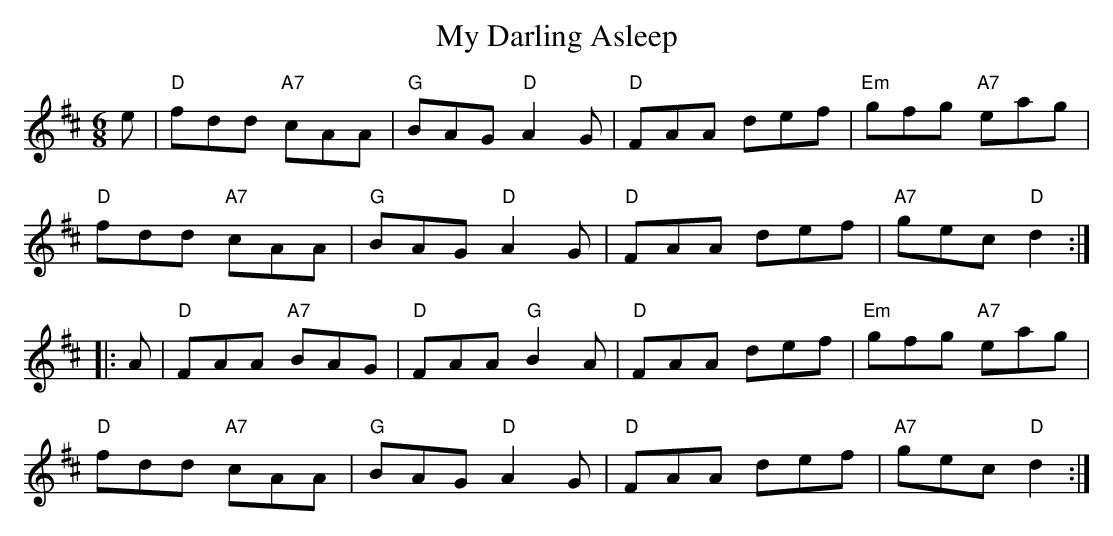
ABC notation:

X:1
T: My Darling Asleep
M: 6/8
L: 1/8
K: D
   e |\
"D"fdd "A7"cAA | "G"BAG "D"A2G | "D"FAA def | "Em"gfg "A7"eag |
"D"fdd "A7"cAA | "G"BAG "D"A2G | "D"FAA def | "A7"gec "D"d2 :|
|: A |\
"D"FAA "A7"BAG | "D"FAA "G"B2A | "D"FAA def | "Em"gfg "A7"eag |
"D"fdd "A7"cAA | "G"BAG "D"A2G | "D"FAA def | "A7"gec "D"d2 :|
